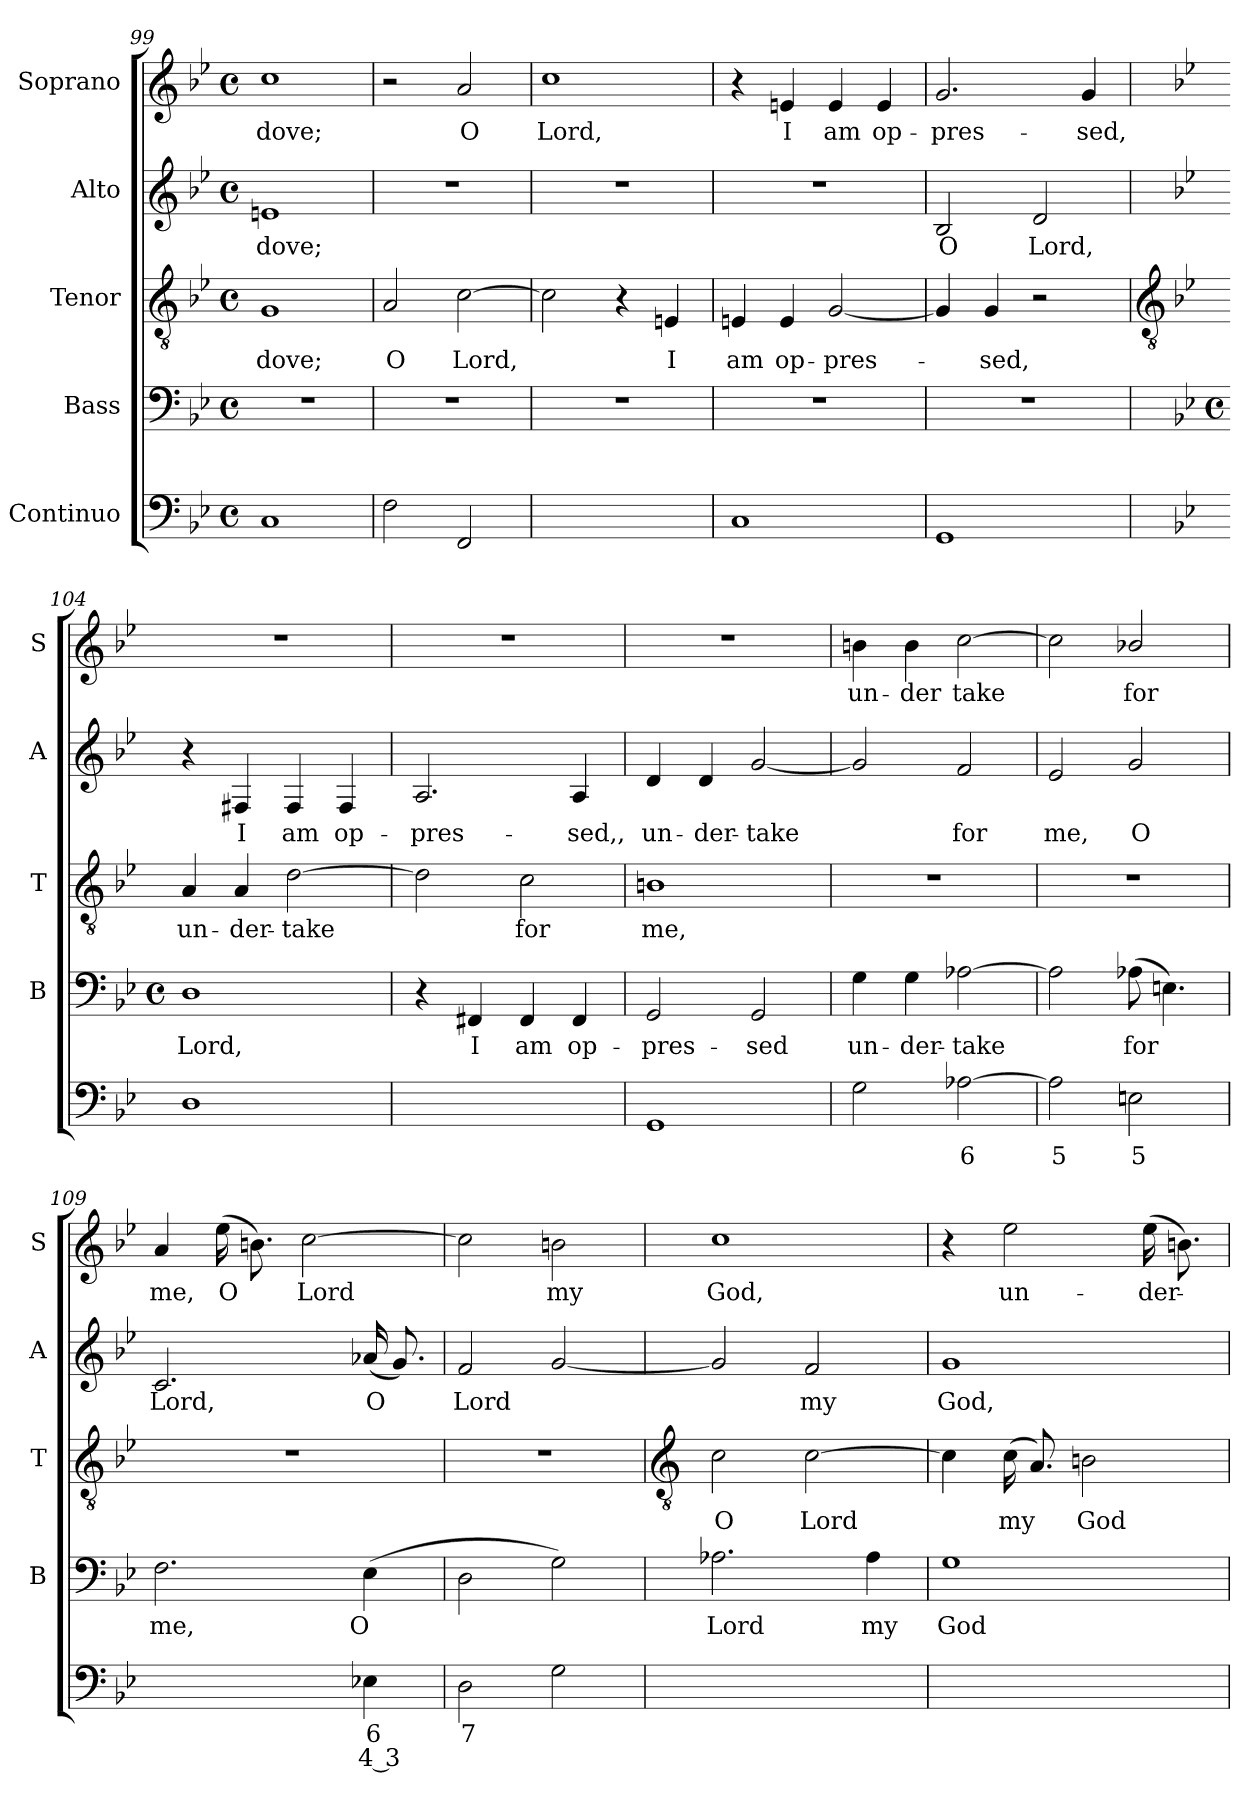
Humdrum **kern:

**kern	**text	**text	**kern	**text	**kern	**text	**kern	**text	**kern	**text
*part5	*part5	*part5	*part4	*part4	*part3	*part3	*part2	*part2	*part1	*part1
*staff5	*staff5	*staff5	*staff4	*staff4	*staff3	*staff3	*staff2	*staff2	*staff1	*staff1
*I"Continuo	*	*	*I"Bass	*	*I"Tenor	*	*I"Alto	*	*I"Soprano	*
*	*	*	*I'B	*	*I'T	*	*I'A	*	*I'S	*
*clefF4	*	*	*clefF4	*	*clefGv2	*	*clefG2	*	*clefG2	*
*k[b-e-]	*	*	*k[b-e-]	*	*k[b-e-]	*	*k[b-e-]	*	*k[b-e-]	*
*B-:	*	*	*B-:	*	*B-:	*	*B-:	*	*B-:	*
*M4/4	*	*	*M4/4	*	*M4/4	*	*M4/4	*	*M4/4	*
*met(c)	*	*	*met(c)	*	*met(c)	*	*met(c)	*	*met(c)	*
=99	=99	=99	=99	=99	=99	=99	=99	=99	=99	=99
!	!	!	!	!	!	!LO:LY:b	!	!LO:LY:b	!	!LO:LY:b
1C	.	.	1r	.	1G	dove;	1en	dove;	1cc	dove;
=100	=100	=100	=100	=100	=100	=100	=100	=100	=100	=100
!	!	!	!	!	!	!LO:LY:b	!	!	!	!
2F	.	.	1r	.	2A	O	1r	.	2r	.
!	!	!	!	!	!	!LO:LY:b	!	!	!	!LO:LY:b
2FF	.	.	.	.	[2c	Lord,	.	.	2a	O
=101	=101	=101	=101	=101	=101	=101	=101	=101	=101	=101
!	!LO:LY:b	!	!	!	!	!	!	!	!	!LO:LY:b
[2AAyy	6	.	1r	.	2c]	.	1r	.	1cc	Lord,
!	!LO:LY:b	!	!	!	!	!	!	!	!	!
2AAyy]	5	.	.	.	4r	.	.	.	.	.
!	!	!	!	!	!	!LO:LY:b	!	!	!	!
.	.	.	.	.	4En	I	.	.	.	.
=102	=102	=102	=102	=102	=102	=102	=102	=102	=102	=102
!	!	!	!	!	!	!LO:LY:b	!	!	!	!
1C	.	.	1r	.	4En	am	1r	.	4r	.
!	!	!	!	!	!	!LO:LY:b	!	!	!	!LO:LY:b
.	.	.	.	.	4E	op-	.	.	4en	I
!	!	!	!	!	!	!LO:LY:b	!	!	!	!LO:LY:b
.	.	.	.	.	[2G	-pres-	.	.	4e	am
!	!	!	!	!	!	!	!	!	!	!LO:LY:b
.	.	.	.	.	.	.	.	.	4e	op-
=103	=103	=103	=103	=103	=103	=103	=103	=103	=103	=103
!	!	!	!	!	!	!	!	!LO:LY:b	!	!LO:LY:b
1GG	.	.	1r	.	4G]	.	2B-	O	2.g	-pres-
!	!	!	!	!	!	!LO:LY:b	!	!	!	!
.	.	.	.	.	4G	sed,	.	.	.	.
!	!	!	!	!	!	!	!	!LO:LY:b	!	!
.	.	.	.	.	2r	.	2d	Lord,	.	.
!	!	!	!	!	!	!	!	!	!	!LO:LY:b
.	.	.	.	.	.	.	.	.	4g	-sed,
!!LO:LB:g=z
=104	=104	=104	=104	=104	=104	=104	=104	=104	=104	=104
*	*	*	*	*	*clefGv2	*	*	*	*	*
*	*	*	*k[b-e-]	*	*	*	*	*	*	*
*	*	*	*B-:	*	*	*	*	*	*	*
*	*	*	*M4/4	*	*	*	*	*	*	*
*	*	*	*met(c)	*	*	*	*	*	*	*
!	!	!	!	!LO:LY:b	!	!LO:LY:b	!	!	!	!
1D	.	.	1D	Lord,	4A	un-	4r	.	1r	.
!	!	!	!	!	!	!LO:LY:b	!	!LO:LY:b	!	!
.	.	.	.	.	4A	-der-	4F#X	I	.	.
!	!	!	!	!	!	!LO:LY:b	!	!LO:LY:b	!	!
.	.	.	.	.	[2d	-take	4F#	am	.	.
!	!	!	!	!	!	!	!	!LO:LY:b	!	!
.	.	.	.	.	.	.	4F#	op-	.	.
=105	=105	=105	=105	=105	=105	=105	=105	=105	=105	=105
!	!LO:LY:b	!	!	!	!	!	!	!LO:LY:b	!	!
[2FF#Xyy	6	.	4r	.	2d]	.	2.A	-pres-	1r	.
!	!	!	!	!LO:LY:b	!	!	!	!	!	!
.	.	.	4FF#X	I	.	.	.	.	.	.
!	!LO:LY:b	!	!	!LO:LY:b	!	!LO:LY:b	!	!	!	!
2FF#yy]	5	.	4FF#	am	2c	for	.	.	.	.
!	!	!	!	!LO:LY:b	!	!	!	!LO:LY:b	!	!
.	.	.	4FF#	op-	.	.	4A	-sed,,	.	.
=106	=106	=106	=106	=106	=106	=106	=106	=106	=106	=106
!	!	!	!	!LO:LY:b	!	!LO:LY:b	!	!LO:LY:b	!	!
1GG	.	.	2GG	-pres-	1Bn	me,	4d	un-	1r	.
!	!	!	!	!	!	!	!	!LO:LY:b	!	!
.	.	.	.	.	.	.	4d	-der-	.	.
!	!	!	!	!LO:LY:b	!	!	!	!LO:LY:b	!	!
.	.	.	2GG	-sed	.	.	[2g	-take	.	.
=107	=107	=107	=107	=107	=107	=107	=107	=107	=107	=107
!	!	!	!	!LO:LY:b	!	!	!	!	!	!LO:LY:b
2G	.	.	4G	un-	1r	.	2g]	.	4bn	un-
!	!	!	!	!LO:LY:b	!	!	!	!	!	!LO:LY:b
.	.	.	4G	-der-	.	.	.	.	4b	-der
!	!LO:LY:b	!	!	!LO:LY:b	!	!	!	!LO:LY:b	!	!LO:LY:b
[2A-X	6	.	[2A-X	-take	.	.	2f	for	[2cc	take
=108	=108	=108	=108	=108	=108	=108	=108	=108	=108	=108
!	!LO:LY:b	!	!	!	!	!	!	!LO:LY:b	!	!
2A-]	5	.	2A-]	.	1r	.	2e-	me,	2cc]	.
!	!LO:LY:b	!	!	!LO:LY:b	!	!	!	!LO:LY:b	!	!LO:LY:b
2En	5	.	(>8A-L	for	.	.	2g	O	2b-X/	for
.	.	.	4.En)	.	.	.	.	.	.	.
=109	=109	=109	=109	=109	=109	=109	=109	=109	=109	=109
!	!LO:LY:b	!	!	!LO:LY:b	!	!	!	!LO:LY:b	!	!LO:LY:b
[4Fyy	3	.	2.F	me,	1r	.	2.c	Lord,	4a	me,
!	!LO:LY:b	!	!	!	!	!	!	!	!	!LO:LY:b
4Fyy_	4	.	.	.	.	.	.	.	(>16ee-LL	O
.	.	.	.	.	.	.	.	.	8.bnJ)	.
!	!LO:LY:b	!LO:LY:b	!	!	!	!	!	!	!	!LO:LY:b
4Fyy]	5	3	.	.	.	.	.	.	[2cc	Lord
!	!LO:LY:b	!LO:LY:b	!	!LO:LY:b	!	!	!	!LO:LY:b	!	!
4E-X	6	4 3	(>4E-	O	.	.	(<16a-XLL	O	.	.
.	.	.	.	.	.	.	8.gJ)	.	.	.
=110	=110	=110	=110	=110	=110	=110	=110	=110	=110	=110
!	!LO:LY:b	!	!	!	!	!	!	!LO:LY:b	!	!
2D	7	.	2D	.	1r	.	2f	Lord	2cc]	.
!	!	!	!	!	!	!	!	!	!	!LO:LY:b
2G	.	.	2G)	.	.	.	[2g	.	2bn	my
!!LO:LB:g=z
=111	=111	=111	=111	=111	=111	=111	=111	=111	=111	=111
*	*	*	*	*	*clefGv2	*	*	*	*	*
!	!LO:LY:b	!	!	!LO:LY:b	!	!LO:LY:b	!	!	!	!LO:LY:b
[2A-Xyy	7	.	2.A-X	Lord	2c	O	2g]	.	1cc	God,
!	!LO:LY:b	!	!	!	!	!LO:LY:b	!	!LO:LY:b	!	!
2A-yy]	6`	.	.	.	[2c	Lord	2f	my	.	.
!	!	!	!	!LO:LY:b	!	!	!	!	!	!
.	.	.	4A-	my	.	.	.	.	.	.
=112	=112	=112	=112	=112	=112	=112	=112	=112	=112	=112
!	!LO:LY:b	!LO:LY:b	!	!LO:LY:b	!	!	!	!LO:LY:b	!	!
[4Gyy	5	4	1G	God	4c]	.	1g	God,	4r	.
!	!LO:LY:b	!	!	!	!	!LO:LY:b	!	!	!	!LO:LY:b
4Gyy_	6	.	.	.	(>16cLL	my	.	.	2ee-	un-
.	.	.	.	.	8.AJ)	.	.	.	.	.
!	!	!LO:LY:b	!	!	!	!LO:LY:b	!	!	!	!
4Gyy_	.	3	.	.	2Bn	God	.	.	.	.
!	!LO:LY:b	!	!	!	!	!	!	!	!	!LO:LY:b
4Gyy]	5	.	.	.	.	.	.	.	(>16ee-LL	-der-
.	.	.	.	.	.	.	.	.	8.bnJ)	.
=	=	=	=	=	=	=	=	=	=	=
*-	*-	*-	*-	*-	*-	*-	*-	*-	*-	*-
